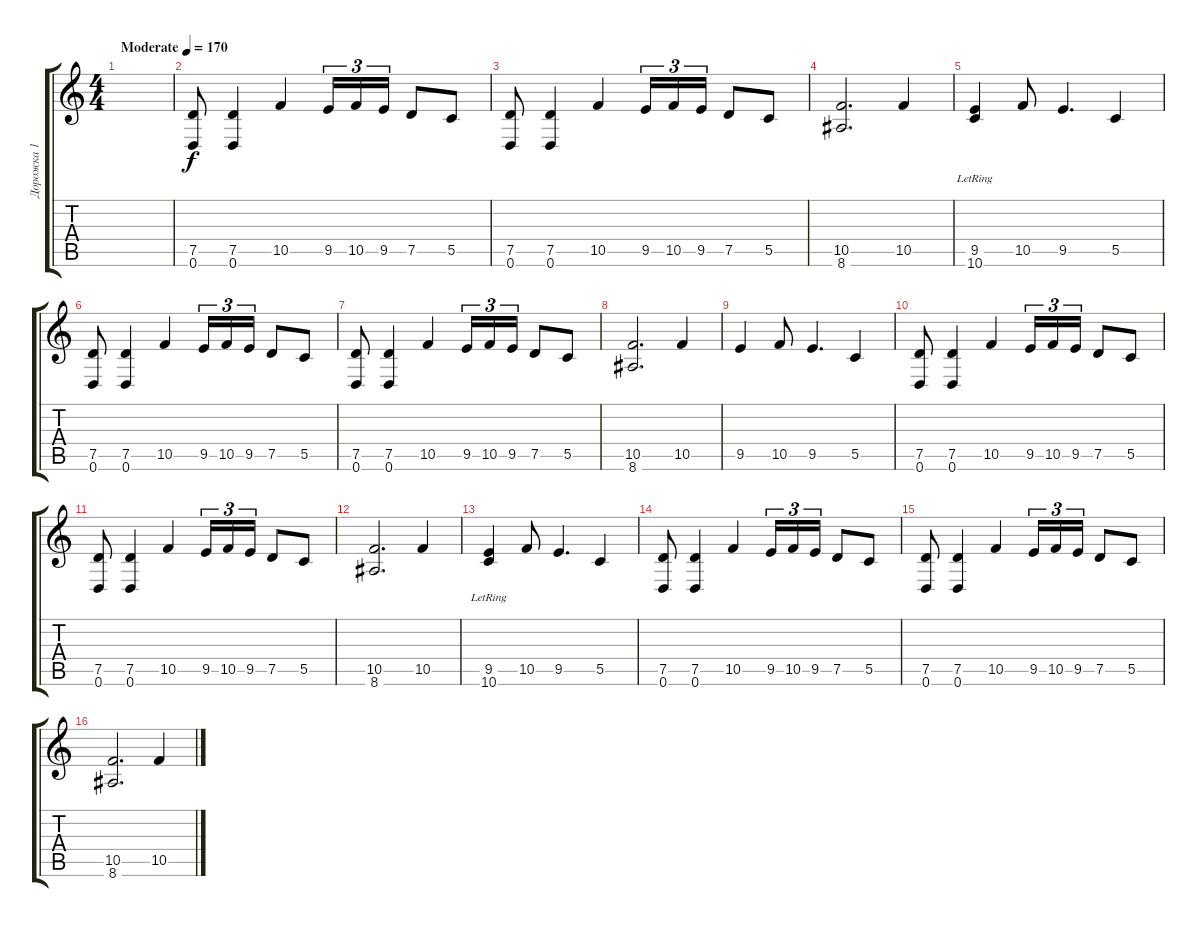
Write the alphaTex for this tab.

\track ("Дорожка 1" "Дорожка 1") {instrument distortionguitar}
\staff {score tabs}
\tuning (D4 A3 F3 C3 G2 D2) {hide}
\ts (4 4)
\tempo (170 "Moderate")
\clef g2
\ks c
|
(7.5 0.6).8 (7.5 0.6).4 10.5.4 9.5.16{tu (3 2)} 10.5.16{tu (3 2)} 9.5.16{tu (3 2)} 7.5.8 5.5.8 |
(7.5 0.6).8 (7.5 0.6).4 10.5.4 9.5.16{tu (3 2)} 10.5.16{tu (3 2)} 9.5.16{tu (3 2)} 7.5.8 5.5.8 |
(10.5 8.6).2{d} 10.5.4 |
(9.5 10.6{lr}).4 10.5.8 9.5.4{d} 5.5.4 |
(7.5 0.6).8 (7.5 0.6).4 10.5.4 9.5.16{tu (3 2)} 10.5.16{tu (3 2)} 9.5.16{tu (3 2)} 7.5.8 5.5.8 |
(7.5 0.6).8 (7.5 0.6).4 10.5.4 9.5.16{tu (3 2)} 10.5.16{tu (3 2)} 9.5.16{tu (3 2)} 7.5.8 5.5.8 |
(10.5 8.6).2{d} 10.5.4 |
9.5.4 10.5.8 9.5.4{d} 5.5.4 |
(7.5 0.6).8 (7.5 0.6).4 10.5.4 9.5.16{tu (3 2)} 10.5.16{tu (3 2)} 9.5.16{tu (3 2)} 7.5.8 5.5.8 |
(7.5 0.6).8 (7.5 0.6).4 10.5.4 9.5.16{tu (3 2)} 10.5.16{tu (3 2)} 9.5.16{tu (3 2)} 7.5.8 5.5.8 |
(10.5 8.6).2{d} 10.5.4 |
(9.5 10.6{lr}).4 10.5.8 9.5.4{d} 5.5.4 |
(7.5 0.6).8 (7.5 0.6).4 10.5.4 9.5.16{tu (3 2)} 10.5.16{tu (3 2)} 9.5.16{tu (3 2)} 7.5.8 5.5.8 |
(7.5 0.6).8 (7.5 0.6).4 10.5.4 9.5.16{tu (3 2)} 10.5.16{tu (3 2)} 9.5.16{tu (3 2)} 7.5.8 5.5.8 |
(10.5 8.6).2{d} 10.5.4
